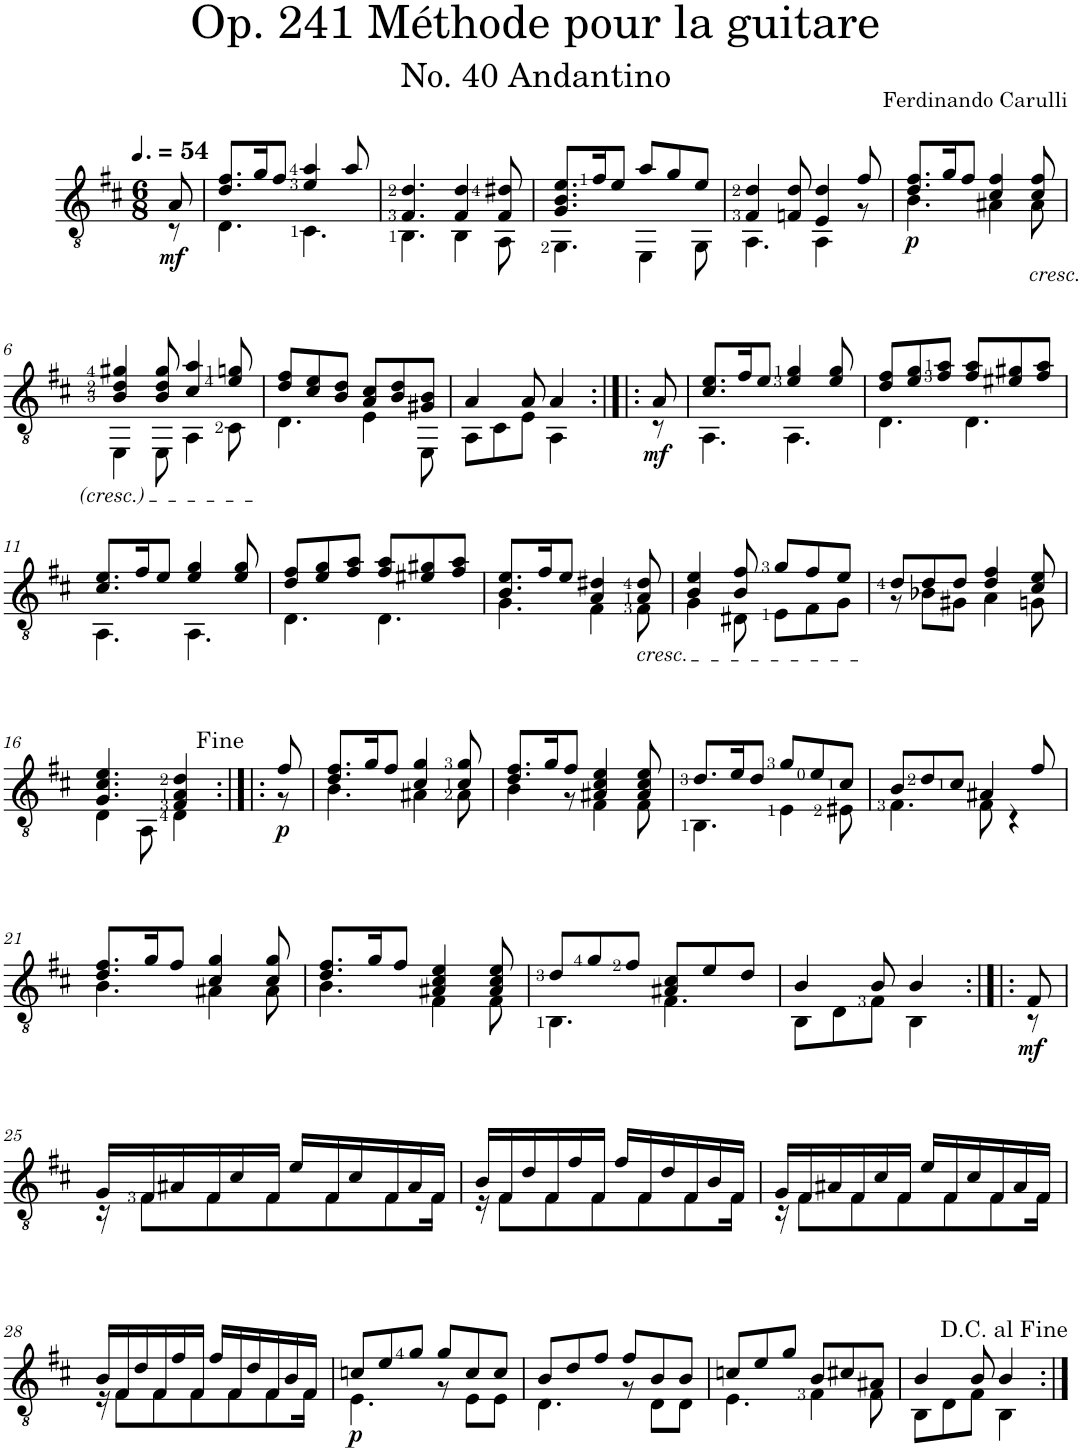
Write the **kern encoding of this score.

**kern	**dynam
*part1	*part1
*staff1	*staff1
*I"Classical Guitar	*
*clefGv2	*
*k[f#c#]	*
*D:	*
*M6/8	*
*MM81	*
=	=
*^	*
!	!	!LO:DY:b
8A/	8r	mf
=1	=1	=1
8.d/ 8.f#/L	4.D\	.
16g/K	.	.
8f#/J	.	.
4e/ 4a/	4.C#\	.
8a/	.	.
=2	=2	=2
4.F#/ 4.d/	4.BB\	.
4F#/ 4d/	4BB\	.
8F#/ 8d#X/	8AA\	.
=3	=3	=3
8.G/ 8.B/ 8.e/L	4.GG\	.
16f#/K	.	.
8e/J	.	.
8a/L	4EE\	.
8g/	.	.
8e/J	8GG\	.
=4	=4	=4
4F#/ 4d/	4.AA\	.
8Fn/ 8d/	.	.
4E/ 4d/	4AA\	.
8f#/	8r	.
=5	=5	=5
!	!	!LO:DY:b
8.d/ 8.f#/L	4.B\	p
16g/K	.	.
8f#/J	.	.
4c#/ 4f#/	4A#X\	.
!LO:TX:b:i:t=cresc.	!	!
8c#/ 8f#/	8A#\	.
!!LO:LB:g=z	!!
=6	=6	=6
4B/ 4d/ 4g#X/	4EE\	.
8B/ 8d/ 8g#/	8EE\	.
4c#/ 4a/	4AA\	.
8e/ 8gn/	8C#\	.
=7	=7	=7
8d/ 8f#/L	4.D\	.
8c#/ 8e/	.	.
8B/ 8d/J	.	.
8A/ 8c#/L	4E\	.
8B/ 8d/	.	.
8G#X/ 8B/J	8EE\	.
=8	=8	=8
4A/	8AA\L	.
.	8C#\	.
8A/	8E\J	.
4A/	4AA\	.
=8X1:|!|:	=8X1:|!|:	=8X1:|!|:
!	!	!LO:DY:b
8A/	8r	mf
=9	=9	=9
8.c#/ 8.e/L	4.AA\	.
16f#/K	.	.
8e/J	.	.
4e/ 4g/	4.AA\	.
8e/ 8g/	.	.
=10	=10	=10
8d/ 8f#/L	4.D\	.
8e/ 8g/	.	.
8f#/ 8a/J	.	.
8f#/ 8a/L	4.D\	.
8e#X/ 8g#X/	.	.
8f#/ 8a/J	.	.
!!LO:LB:g=z	!!
=11	=11	=11
8.c#/ 8.e/L	4.AA\	.
16f#/K	.	.
8e/J	.	.
4e/ 4g/	4.AA\	.
8e/ 8g/	.	.
=12	=12	=12
8d/ 8f#/L	4.D\	.
8e/ 8g/	.	.
8f#/ 8a/J	.	.
8f#/ 8a/L	4.D\	.
8e#X/ 8g#X/	.	.
8f#/ 8a/J	.	.
=13	=13	=13
8.B/ 8.e/L	4.G\	.
16f#/K	.	.
8e/J	.	.
4A/ 4d#X/	4F#\	.
!LO:TX:b:i:t=cresc.	!	!
8A/ 8d#/	8F#\	.
=14	=14	=14
4B/ 4e/	4G\	.
8B/ 8f#/	8D#X\	.
8g/L	8E\L	.
8f#/	8F#\	.
8e/J	8G\J	.
=15	=15	=15
8d/L	8r	.
8d/	8B-X\L	.
8d/J	8G#X\J	.
4d/ 4f#/	4A\	.
8c#/ 8e/	8Gn\	.
!!LO:LB:g=z	!!
=16	=16	=16
4.G/ 4.c#/ 4.e/	4D\	.
.	8AA\	.
4F#/ 4A/ 4d/	4D\	.
=16X2:|!|:	=16X2:|!|:	=16X2:|!|:
*k[f#c#]	*	*
*b:	*	*
!	!	!LO:DY:b
8f#/	8r	p
=17	=17	=17
8.d/ 8.f#/L	4.B\	.
16g/K	.	.
8f#/J	.	.
4c#/ 4g/	4A#X\	.
8c#/ 8g/	8A#\	.
=18	=18	=18
8.d/ 8.f#/L	4B\	.
16g/K	.	.
8f#/J	8r	.
4A#X/ 4c#/ 4e/	4F#\	.
8A#/ 8c#/ 8e/	8F#\	.
=19	=19	=19
8.d/L	4.BB\	.
16e/K	.	.
8d/J	.	.
8g/L	4E\	.
8e/	.	.
8c#/J	8E#X\	.
=20	=20	=20
8B/L	4.F#\	.
8d/	.	.
8c#/J	.	.
4A#X/	8F#\	.
.	4r	.
8f#/	.	.
!!LO:LB:g=z	!!
=21	=21	=21
8.d/ 8.f#/L	4.B\	.
16g/K	.	.
8f#/J	.	.
4c#/ 4g/	4A#X\	.
8c#/ 8g/	8A#\	.
=22	=22	=22
8.d/ 8.f#/L	4.B\	.
16g/K	.	.
8f#/J	.	.
4A#X/ 4c#/ 4e/	4F#\	.
8A#/ 8c#/ 8e/	8F#\	.
=23	=23	=23
8d/L	4.BB\	.
8g/	.	.
8f#/J	.	.
8A#X/ 8c#/L	4.F#\	.
8e/	.	.
8d/J	.	.
=24	=24	=24
4B/	8BB\L	.
.	8D\	.
8B/	8F#\J	.
4B/	4BB\	.
=24X3:|!|:	=24X3:|!|:	=24X3:|!|:
!	!	!LO:DY:b
8F#/	8r	mf
!!LO:LB:g=z	!!
=25	=25	=25
16G/LL	16r	.
16F#/	8F#\L	.
16A#X/	.	.
16F#/	8F#\	.
16c#/	.	.
16F#/JJ	8F#\	.
16e/LL	.	.
16F#/	8F#\	.
16c#/	.	.
16F#/	8F#\	.
16A#/	.	.
16F#/JJ	16F#\Jk	.
=26	=26	=26
16B/LL	16r	.
16F#/	8F#\L	.
16d/	.	.
16F#/	8F#\	.
16f#/	.	.
16F#/JJ	8F#\	.
16f#/LL	.	.
16F#/	8F#\	.
16d/	.	.
16F#/	8F#\	.
16B/	.	.
16F#/JJ	16F#\Jk	.
=27	=27	=27
16G/LL	16r	.
16F#/	8F#\L	.
16A#X/	.	.
16F#/	8F#\	.
16c#/	.	.
16F#/JJ	8F#\	.
16e/LL	.	.
16F#/	8F#\	.
16c#/	.	.
16F#/	8F#\	.
16A#/	.	.
16F#/JJ	16F#\Jk	.
!!LO:LB:g=z	!!
=28	=28	=28
16B/LL	16r	.
16F#/	8F#\L	.
16d/	.	.
16F#/	8F#\	.
16f#/	.	.
16F#/JJ	8F#\	.
16f#/LL	.	.
16F#/	8F#\	.
16d/	.	.
16F#/	8F#\	.
16B/	.	.
16F#/JJ	16F#\Jk	.
=29	=29	=29
!	!	!LO:DY:b
8cn/L	4.E\	p
8e/	.	.
8g/J	.	.
8g/L	8r	.
8c/	8E\L	.
8c/J	8E\J	.
=30	=30	=30
8B/L	4.D\	.
8d/	.	.
8f#/J	.	.
8f#/L	8r	.
8B/	8D\L	.
8B/J	8D\J	.
=31	=31	=31
8cn/L	4.E\	.
8e/	.	.
8g/J	.	.
8B/L	4F#\	.
8c#X/	.	.
8A#X/J	8F#\	.
=32	=32	=32
4B/	8BB\L	.
.	8D\	.
8B/	8F#\J	.
4B/	4BB\	.
*v	*v	*
=:|!	=:|!
*-	*-
